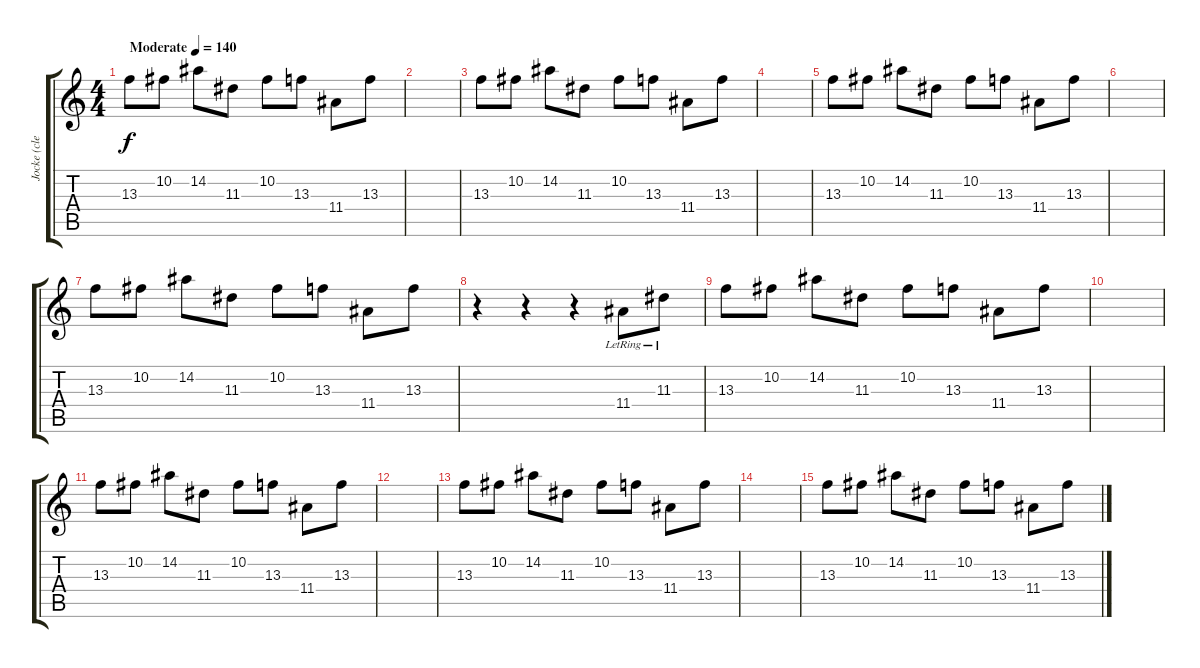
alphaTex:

\track ("Jocke (clean)" "Jocke (cle") {instrument acousticguitarsteel}
\staff {score tabs}
\tuning (Db4 Ab3 E3 B2 Gb2 B1) {hide}
\ts (4 4)
\tempo (140 "Moderate")
\clef g2
\ks c
13.3.8{dy f instrument acousticguitarsteel} 10.2.8 14.2.8 11.3.8 10.2.8 13.3.8 11.4.8 13.3.8 |
|
13.3.8 10.2.8 14.2.8 11.3.8 10.2.8 13.3.8 11.4.8 13.3.8 |
|
13.3.8 10.2.8 14.2.8 11.3.8 10.2.8 13.3.8 11.4.8 13.3.8 |
|
13.3.8 10.2.8 14.2.8 11.3.8 10.2.8 13.3.8 11.4.8 13.3.8 |
r.4 r.4 r.4 11.4{lr}.8 11.3{lr}.8 |
13.3.8 10.2.8 14.2.8 11.3.8 10.2.8 13.3.8 11.4.8 13.3.8 |
|
13.3.8 10.2.8 14.2.8 11.3.8 10.2.8 13.3.8 11.4.8 13.3.8 |
|
13.3.8 10.2.8 14.2.8 11.3.8 10.2.8 13.3.8 11.4.8 13.3.8 |
|
13.3.8 10.2.8 14.2.8 11.3.8 10.2.8 13.3.8 11.4.8 13.3.8
